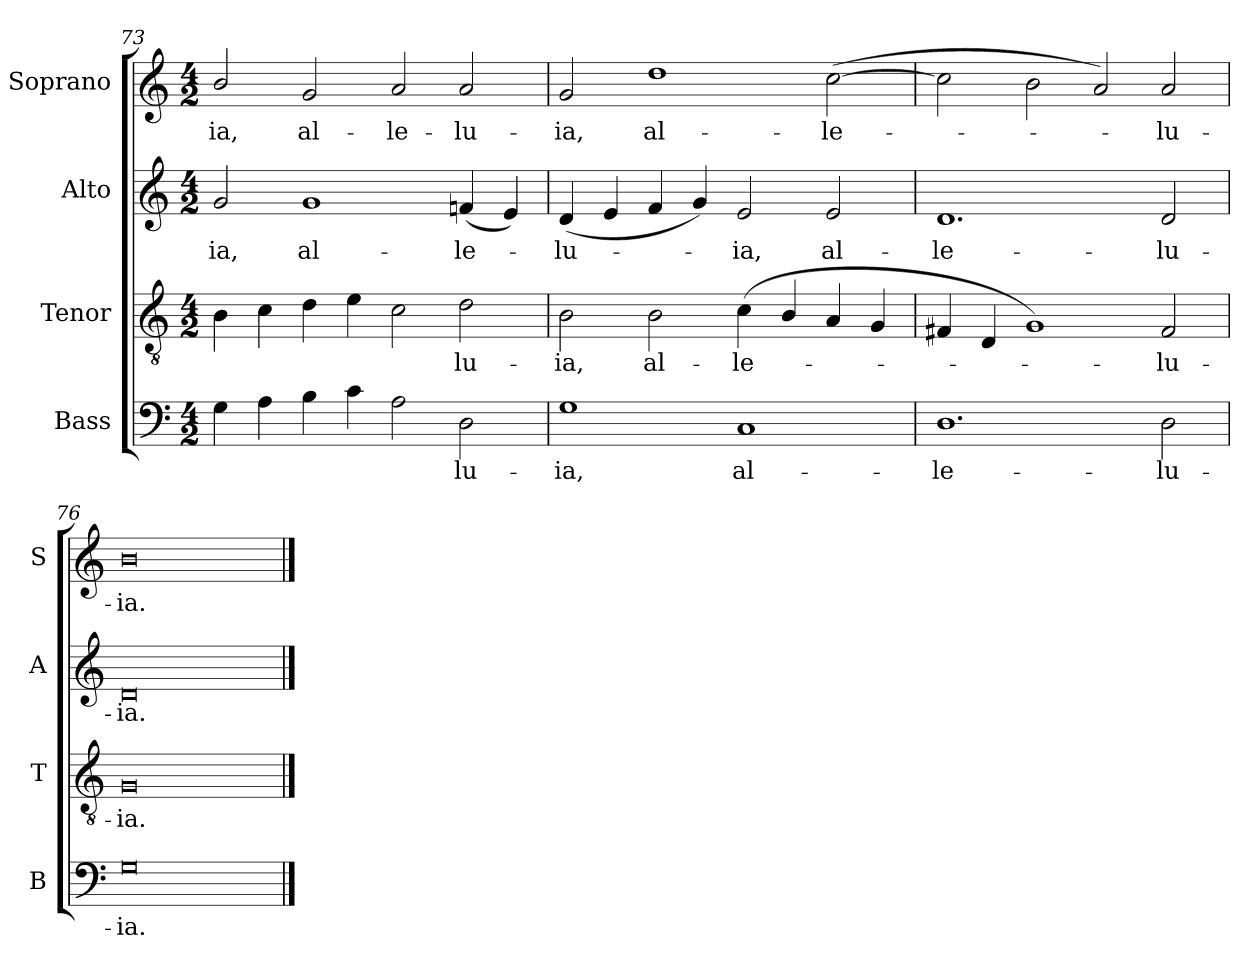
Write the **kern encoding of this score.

**kern	**text	**kern	**text	**kern	**text	**kern	**text
*part4	*part4	*part3	*part3	*part2	*part2	*part1	*part1
*staff4	*staff4	*staff3	*staff3	*staff2	*staff2	*staff1	*staff1
*I"Bass	*	*I"Tenor	*	*I"Alto	*	*I"Soprano	*
*I'B	*	*I'T	*	*I'A	*	*I'S	*
*clefF4	*	*clefGv2	*	*clefG2	*	*clefG2	*
*k[]	*	*k[]	*	*k[]	*	*k[]	*
*C:	*	*C:	*	*C:	*	*C:	*
*M4/2	*	*M4/2	*	*M4/2	*	*M4/2	*
=73	=73	=73	=73	=73	=73	=73	=73
!	!	!	!	!	!LO:LY:b	!	!LO:LY:b
4G	.	4B	.	2g	-ia,	2b/	-ia,
4A	.	4c	.	.	.	.	.
!	!	!	!	!	!LO:LY:b	!	!LO:LY:b
4B	.	4d	.	1g	al-	2g	al-
4c	.	4e	.	.	.	.	.
!	!	!	!	!	!	!	!LO:LY:b
2A	.	2c	.	.	.	2a	-le-
!	!LO:LY:b	!	!LO:LY:b	!	!LO:LY:b	!	!LO:LY:b
2D	lu-	2d	lu-	(<4fn	-le-	2a	-lu-
.	.	.	.	4e)	.	.	.
=74	=74	=74	=74	=74	=74	=74	=74
!	!LO:LY:b	!	!LO:LY:b	!	!LO:LY:b	!	!LO:LY:b
1G	-ia,	2B	-ia,	(<4d	lu-	2g	-ia,
.	.	.	.	4e	.	.	.
!	!	!	!LO:LY:b	!	!	!	!LO:LY:b
.	.	2B	al-	4f	.	1dd	al-
.	.	.	.	4g)	.	.	.
!	!LO:LY:b	!	!LO:LY:b	!	!LO:LY:b	!	!
1C	al-	(<4c	-le-	2e	ia,	.	.
.	.	4B/	.	.	.	.	.
!	!	!	!	!	!LO:LY:b	!	!LO:LY:b
.	.	4A	.	2e	al-	(>[2cc	-le-
.	.	4G	.	.	.	.	.
=75	=75	=75	=75	=75	=75	=75	=75
!	!LO:LY:b	!	!	!	!LO:LY:b	!	!
1.D	-le-	4F#X	.	1.d	-le-	2cc]	.
.	.	4D	.	.	.	.	.
.	.	1G/)	.	.	.	2b	.
.	.	.	.	.	.	2a)	.
!	!LO:LY:b	!	!LO:LY:b	!	!LO:LY:b	!	!LO:LY:b
2D	-lu-	2F#	lu-	2d	-lu-	2a	lu-
=76	=76	=76	=76	=76	=76	=76	=76
!	!LO:LY:b	!	!LO:LY:b	!	!LO:LY:b	!	!LO:LY:b
0G	-ia.	0G	-ia.	0d	-ia.	0b	-ia.
==	==	==	==	==	==	==	==
*-	*-	*-	*-	*-	*-	*-	*-
